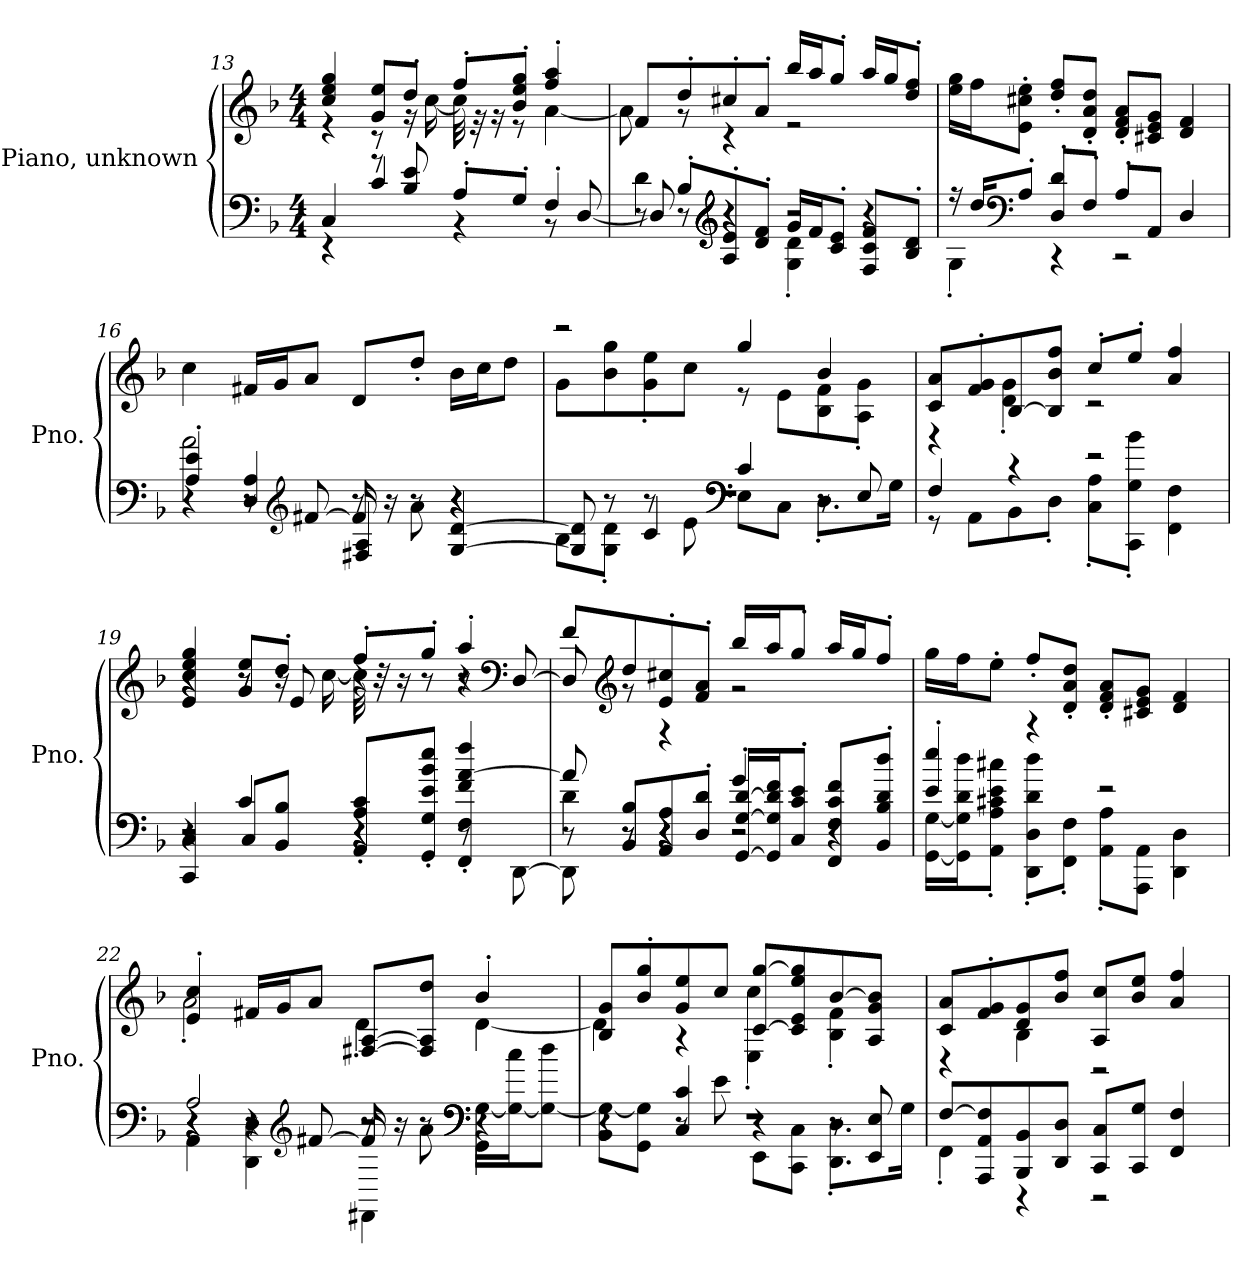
**kern	**kern
*part1	*part1
*staff2	*staff1
*I"Piano, unknown	*
*I'Pno.	*
!!LO:LB:g=z
*clefF4	*clefG2
*k[b-]	*k[b-]
*M4/4	*M4/4
=13	=13
*^	*^
4C/	4r	4cc/ 4ee/ 4gg/	4r
8r	4c/	8g/ 8ee/L	8r
8B-/ 8e/	.	8dd'/J	16r
.	.	.	[16cc\
8A'/L	4r	8ff'/L	32cc\]
.	.	.	32r
.	.	.	16r
8G'/J	.	8b-/' 8ee/' 8gg/'J	8r
4F'/	8r	4ff/' 4aa/'	[4a\
.	[8D/	.	.
=14	=14	=14	=14
*	*^	*	*
8r	4d\	8D/]	8f/L	8a\]
8B-'/L	.	8r	8dd'/	8r
*clefG2	*	*	*	*
8A/' 8e/'	4r	4r	8cc#X'/	4r
8d/' 8f/'J	.	.	8a'/J	.
16g/LL	4G\' 4d\'	2r	16bb-/LL	2r
16f/J	.	.	16aa/J	.
8c/' 8e/'J	.	.	8gg'/J	.
8F/ 8c/ 8f/L	4r	.	16aa/LL	.
.	.	.	16gg/J	.
8B-/' 8d/'J	.	.	8dd/' 8ff/'J	.
*	*v	*v	*	*
*	*	*v	*v
=15	=15	=15
16r	4G'\	16ee\ 16gg\LL
16dd/KL	.	16ff\J
*clefF4	*	*
8A'/J	.	8e\' 8cc#X\' 8ee\'J
8D/' 8d/'L	4r	8dd/' 8ff/'L
8F'/J	.	8d/' 8a/' 8dd/'J
8A'/L	2r	8d/' 8f/' 8a/'L
8AA/J	.	8c#X/ 8e/ 8g/J
4D/	.	4d/ 4f/
!!LO:LB:g=z
=16	=16	=16
*	*^	*
4r	2a\	4A/' 4e/'	4cc\
8r	.	4D/ 4A/	16f#X/LL
.	.	.	16g/J
*clefG2	*	*	*
[8f#X/	.	.	8a/J
16f#/]	8r	4F#X/ 4A/	8d/L
16r	.	.	.
8r	8a\	.	8dd'/J
4r	4r	[4G/ [4d/	16b-\LL
.	.	.	16cc\J
.	.	.	8dd\J
=17	=17	=17	=17
*	*	*	*^
1r	8B-\L	8G/] 8d/]	2r	8g\L
.	8G\' 8d\'J	8r	.	8b-\ 8gg\
.	8r	4c/	.	8g\' 8ee\'
.	8e\	.	.	8cc\J
*clefF4	*	*	*	*
.	8E\L	4c/	4gg/	8r
.	8C\J	.	.	8e\L
.	8.D'\L	8r	4b-/	8B-\ 8f\
.	.	8E/	.	8A\' 8g\'J
.	16G\Jk	.	.	.
*	*v	*v	*	*
=18	=18	=18	=18
4F/	8r	8c/ 8a/L	4r
.	8AA\L	8f/' 8g/'	.
4r	8BB-\	[8B-/	4d\' 4g\'
.	8D'\J	8B-/] 8b-/ 8ff/J	.
2r	8C\' 8A\'L	8cc'/L	2r
.	8CC\' 8G\' 8b-\'J	8ee'/J	.
.	4FF\ 4F\	4a/ 4ff/	.
!!LO:PB:g=z
=19	=19	=19	=19
*	*^	*	*^
4r	4CC/ 4C/	2r	4e/ 4cc/ 4ee/ 4gg/	4r	4r
4c/	8C/L	.	8g/ 8ee/L	8r	8r
.	8BB-/ 8B-/J	.	8dd'/J	16r	8e/
.	.	.	.	[16cc\	.
4r	8AA/' 8A/' 8c/'L	4r	8ff'/L	32cc\]	4r
.	.	.	.	32r	.
.	.	.	.	16r	.
.	8GG/' 8G/' 8e/' 8b-/' 8ee/'J	.	8gg'/J	8r	.
4f/ [4a/ 4ff/	4FF/' 4F/'	8r	4aa'/	4r	8r
*	*	*	*clefF4	*	*
.	.	[8DD\	.	.	[8D/
*	*	*	*	*v	*v
=20	=20	=20	=20	=20
*	*	*^	*	*
8a/]	4d\	8r	8DD\]	8f/L	8D/]
*	*	*	*	*clefG2	*
8r	.	8BB-/ 8B-/L	8r	8dd/	8r
4r	4r	8AA/ 8A/	4r	8e/' 8cc#X/'	4r
.	.	8D/' 8d/'J	.	8f/' 8a/'J	.
4g'/	2r	[16GG/ [16G/ [16d/LL	2r	16bb-/LL	2r
.	.	16GG/] 16G/] 16d/] 16f/J	.	16aa/J	.
.	.	8C/' 8c/' 8e/'J	.	8gg'/J	.
4r	.	8FF/ 8F/ 8c/ 8f/L	.	16aa/LL	.
.	.	.	.	16gg/J	.
.	.	8BB-/' 8B-/' 8d/' 8dd/'J	.	8ff'/J	.
*	*v	*v	*v	*	*
*	*	*v	*v
=21	=21	=21
4e/' 4ee/'	[16GG\ [16G\LL	16gg\LL
.	16GG\] 16G\] 16d\ 16dd\J	16ff\J
.	8AA\' 8A\' 8c#X\' 8e\' 8cc#X\'J	8ee'\J
4r	8DD\' 8D\' 8d\' 8dd\'L	8ff'/L
.	8FF\' 8F\'J	8d/' 8a/' 8dd/'J
2r	8AA\' 8A\'L	8d/' 8f/' 8a/'L
.	8AAA\ 8AA\J	8c#X/ 8e/ 8g/J
.	4DD\ 4D\	4d/ 4f/
!!LO:LB:g=z
=22	=22	=22
*^	*^	*^
4r	4AA\	2A/	4r	4e/' 4cc/'	2a'\
8r	4r	.	4DD\ 4D\	16f#X/LL	.
.	.	.	.	16g/J	.
*clefG2	*	*	*	*	*
[8f#X/	.	.	.	8a/J	.
16f#/]	8r	2r	4FF#X\	[8F#X/ [8A/L	4d'\
16r	.	.	.	.	.
8r	8a\	.	.	8F#/] 8A/] 8dd/J	.
*clefF4	*	*	*	*	*
4r	[16G\LL	.	4GG\	4b-'/	[4d\
.	16G\_ 16cc\J	.	.	.	.
.	8G\_ 8dd\J	.	.	.	.
*	*	*v	*v	*	*
=23	=23	=23	=23	=23
1r	8BB-\ 8G\_L	4r	8B-/ 8g/L	4d\]
.	8GG\ 8G\]J	.	8b-/' 8gg/'	.
.	8r	4C/ 4c/	8g/ 8ee/	4r
.	8e\	.	8cc/J	.
.	8EE\L	4r	[8c/ [8gg/L	4E\' 4cc\'
.	8CC\ 8C\J	.	8c/] 8e/ 8ee/ 8gg/]	.
.	8.DD\' 8.D\'L	8r	[8b-/	4B-\' 4f\'
.	.	8EE/ 8E/	8A/ 8g/ 8b-/]J	.
.	16G\Jk	.	.	.
*	*v	*v	*	*
=24	=24	=24	=24
[8F/L	4FF'\	8c/ 8a/L	4r
8AAA/ 8AA/ 8F/]	.	8f/' 8g/'	.
8BBB-/ 8BB-/	4r	8d/ 8g/	4B-\
8DD/ 8D/J	.	8b-/ 8ff/J	.
8CC/ 8C/L	2r	8A/ 8cc/L	2r
8CC/ 8G/J	.	8b-/ 8ee/J	.
4FF/ 4F/	.	4a/ 4ff/	.
*v	*v	*	*
*	*v	*v
=	=
*-	*-
